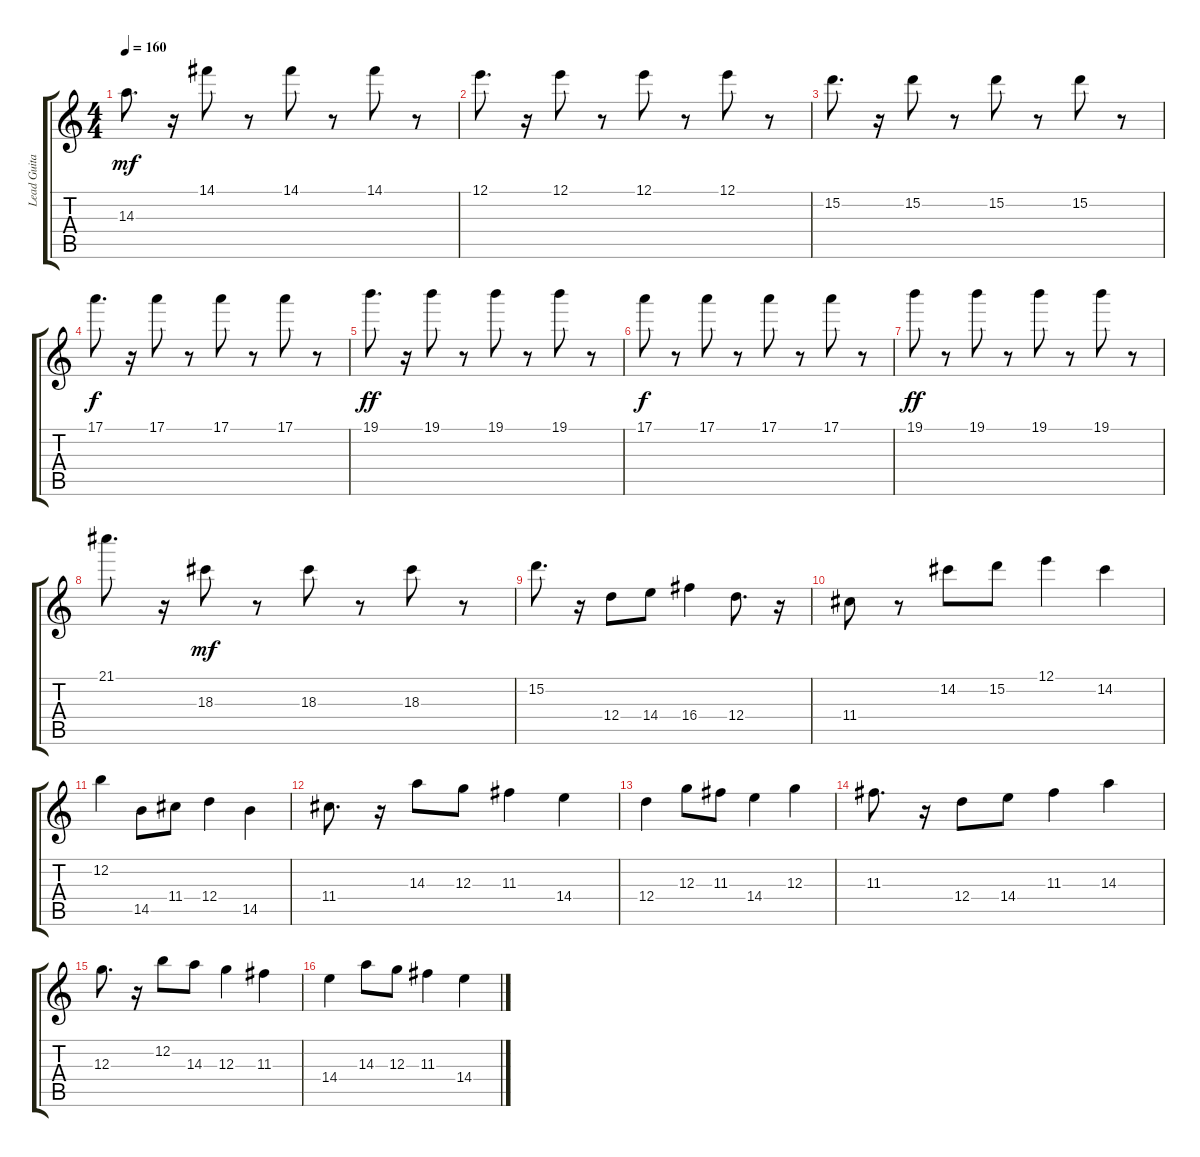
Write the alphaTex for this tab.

\track ("Lead Guitar" "Lead Guita") {instrument distortionguitar}
\staff {score tabs}
\tuning (E4 B3 G3 D3 A2 E2) {hide}
\ts (4 4)
\tempo 160
\clef g2
\ks c
14.3.8{d dy mf} r.16 14.1.8 r.8 14.1.8 r.8 14.1.8 r.8 |
12.1.8{d} r.16 12.1.8 r.8 12.1.8 r.8 12.1.8 r.8 |
15.2.8{d} r.16 15.2.8 r.8 15.2.8 r.8 15.2.8 r.8 |
17.1.8{d dy f} r.16 17.1.8 r.8 17.1.8 r.8 17.1.8 r.8 |
19.1.8{d dy ff} r.16 19.1.8 r.8 19.1.8 r.8 19.1.8 r.8 |
17.1.8{dy f} r.8 17.1.8 r.8 17.1.8 r.8 17.1.8 r.8 |
19.1.8{dy ff} r.8 19.1.8 r.8 19.1.8 r.8 19.1.8 r.8 |
21.1.8{d} r.16 18.3.8{dy mf} r.8 18.3.8 r.8 18.3.8 r.8 |
15.2.8{d} r.16 12.4.8 14.4.8 16.4.4 12.4.8{d} r.16 |
11.4.8 r.8 14.2.8 15.2.8 12.1.4 14.2.4 |
12.2.4 14.5.8 11.4.8 12.4.4 14.5.4 |
11.4.8{d} r.16 14.3.8 12.3.8 11.3.4 14.4.4 |
12.4.4 12.3.8 11.3.8 14.4.4 12.3.4 |
11.3.8{d} r.16 12.4.8 14.4.8 11.3.4 14.3.4 |
12.3.8{d} r.16 12.2.8 14.3.8 12.3.4 11.3.4 |
14.4.4 14.3.8 12.3.8 11.3.4 14.4.4
